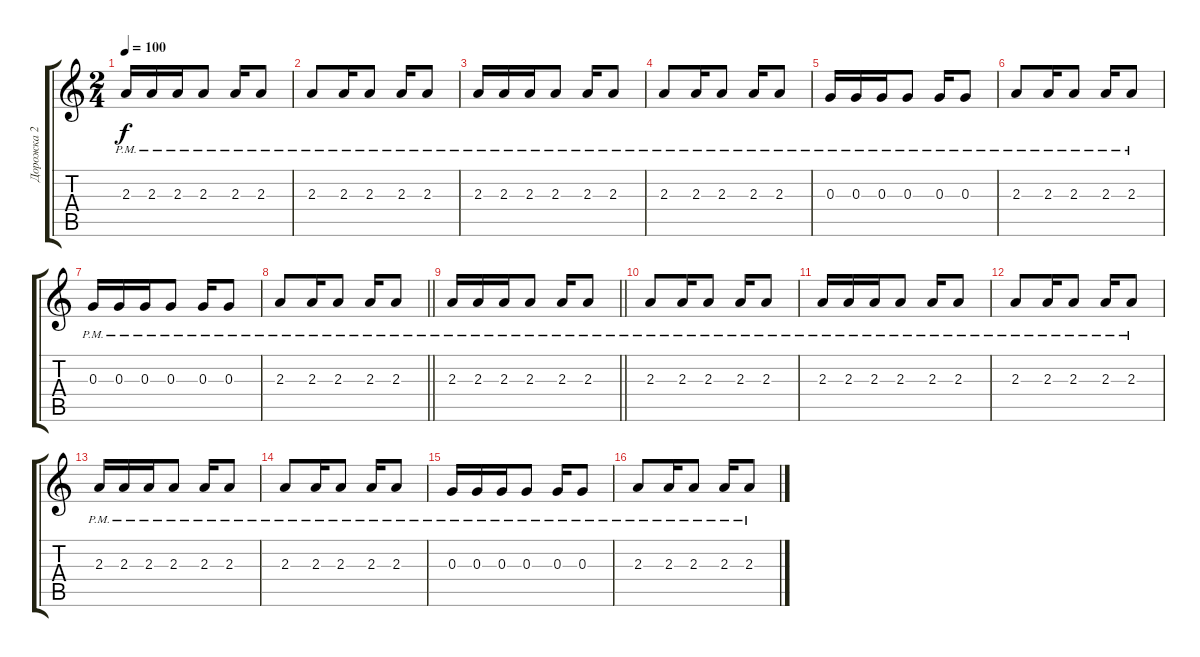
\track ("Дорожка 2" "Дорожка 2") {instrument acousticguitarsteel}
\staff {score tabs}
\tuning (E4 B3 G3 D3 A2 E2) {hide}
\ts (2 4)
\tempo 100
\clef g2
\ks c
2.3{pm}.16{dy f} 2.3{pm}.16 2.3{pm}.16 2.3{pm}.8 2.3{pm}.16 2.3{pm}.8 |
2.3{pm}.8 2.3{pm}.16 2.3{pm}.8 2.3{pm}.16 2.3{pm}.8 |
2.3{pm}.16 2.3{pm}.16 2.3{pm}.16 2.3{pm}.8 2.3{pm}.16 2.3{pm}.8 |
2.3{pm}.8 2.3{pm}.16 2.3{pm}.8 2.3{pm}.16 2.3{pm}.8 |
0.3{pm}.16 0.3{pm}.16 0.3{pm}.16 0.3{pm}.8 0.3{pm}.16 0.3{pm}.8 |
2.3{pm}.8 2.3{pm}.16 2.3{pm}.8 2.3{pm}.16 2.3{pm}.8 |
0.3{pm}.16 0.3{pm}.16 0.3{pm}.16 0.3{pm}.8 0.3{pm}.16 0.3{pm}.8 |
\barLineRight lightlight
2.3{pm}.8 2.3{pm}.16 2.3{pm}.8 2.3{pm}.16 2.3{pm}.8 |
\barLineRight lightlight
2.3{pm}.16 2.3{pm}.16 2.3{pm}.16 2.3{pm}.8 2.3{pm}.16 2.3{pm}.8 |
2.3{pm}.8 2.3{pm}.16 2.3{pm}.8 2.3{pm}.16 2.3{pm}.8 |
2.3{pm}.16 2.3{pm}.16 2.3{pm}.16 2.3{pm}.8 2.3{pm}.16 2.3{pm}.8 |
2.3{pm}.8 2.3{pm}.16 2.3{pm}.8 2.3{pm}.16 2.3{pm}.8 |
2.3{pm}.16 2.3{pm}.16 2.3{pm}.16 2.3{pm}.8 2.3{pm}.16 2.3{pm}.8 |
2.3{pm}.8 2.3{pm}.16 2.3{pm}.8 2.3{pm}.16 2.3{pm}.8 |
0.3{pm}.16 0.3{pm}.16 0.3{pm}.16 0.3{pm}.8 0.3{pm}.16 0.3{pm}.8 |
2.3{pm}.8 2.3{pm}.16 2.3{pm}.8 2.3{pm}.16 2.3{pm}.8
